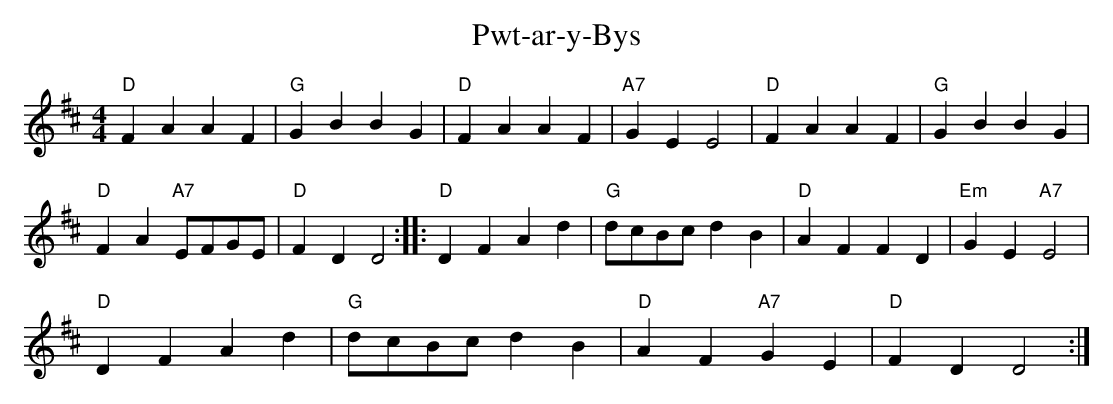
X:1
T:Pwt-ar-y-Bys
M:4/4
L:1/8
K:D
"D"F2 A2 A2 F2 | "G"G2 B2 B2 G2 |\
"D"F2 A2 A2 F2 | "A7"G2 E2 E4 |\
 "D"F2 A2 A2 F2 | "G"G2 B2 B2 G2 |
 "D"F2 A2 "A7"EFGE | "D"F2 D2 D4 ::\
"D"D2 F2 A2 d2 | "G"dcBc d2 B2 |\
"D"A2 F2 F2 D2 | "Em"G2 E2 "A7"E4 |
 "D"D2 F2 A2 d2 | "G"dcBc d2 B2 |\
 "D"A2 F2 "A7"G2 E2 | "D"F2 D2 D4 :|\
